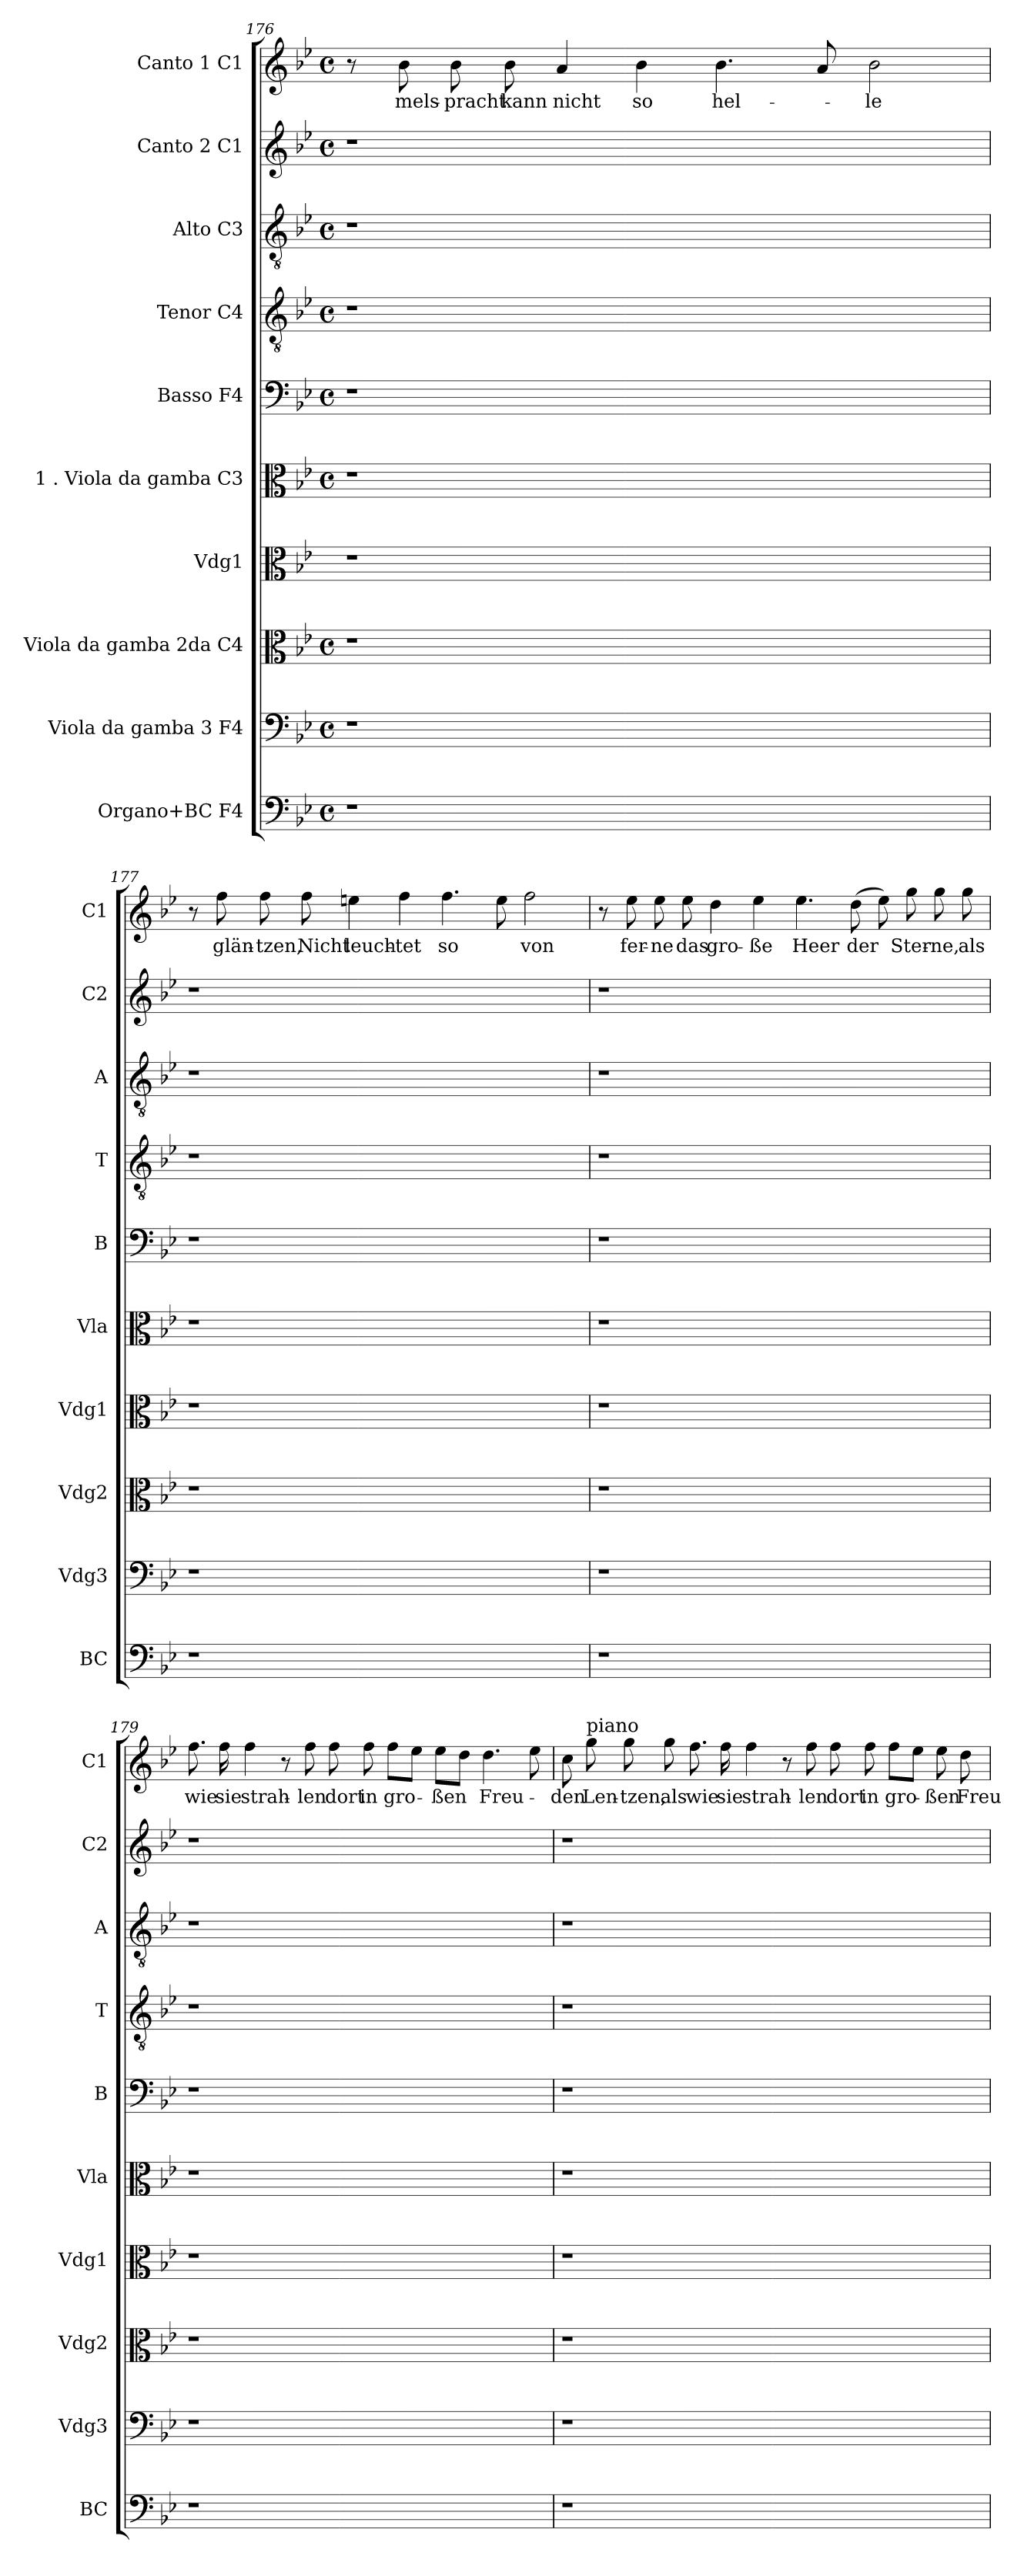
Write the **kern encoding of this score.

**kern	**kern	**kern	**kern	**kern	**kern	**kern	**kern	**kern	**kern	**text
*part10	*part9	*part8	*part7	*part6	*part5	*part4	*part3	*part2	*part1	*part1
*staff10	*staff9	*staff8	*staff7	*staff6	*staff5	*staff4	*staff3	*staff2	*staff1	*staff1
*I"Organo+BC F4	*I"Viola da gamba 3 F4	*I"Viola da gamba 2da C4	*I"Vdg1	*I"1 . Viola da gamba C3	*I"Basso F4	*I"Tenor C4	*I"Alto C3	*I"Canto 2 C1	*I"Canto 1 C1	*
*I'BC	*I'Vdg3	*I'Vdg2	*I'Vdg1	*I'Vla	*I'B	*I'T	*I'A	*I'C2	*I'C1	*
*clefF4	*clefF4	*clefC3	*clefC3	*clefC3	*clefF4	*clefGv2	*clefGv2	*clefG2	*clefG2	*
*k[b-e-]	*k[b-e-]	*k[b-e-]	*k[b-e-]	*k[b-e-]	*k[b-e-]	*k[b-e-]	*k[b-e-]	*k[b-e-]	*k[b-e-]	*
*B-:	*B-:	*B-:	*B-:	*B-:	*B-:	*B-:	*B-:	*B-:	*B-:	*
*M4/4	*M4/4	*M4/4	*	*M4/4	*M4/4	*M4/4	*M4/4	*M4/4	*M4/4	*
*met(c)	*met(c)	*met(c)	*	*met(c)	*met(c)	*met(c)	*met(c)	*met(c)	*met(c)	*
=176	=176	=176	=176	=176	=176	=176	=176	=176	=176	=176
1r	1r	1r	1r	1r	1r	1r	1r	1r	8r	.
!	!	!	!	!	!	!	!	!	!	!LO:LY:b
.	.	.	.	.	.	.	.	.	8b-\	-mels-
!	!	!	!	!	!	!	!	!	!	!LO:LY:b
.	.	.	.	.	.	.	.	.	8b-\	-pracht
!	!	!	!	!	!	!	!	!	!	!LO:LY:b
.	.	.	.	.	.	.	.	.	8b-\	kann
!	!	!	!	!	!	!	!	!	!	!LO:LY:b
.	.	.	.	.	.	.	.	.	4a/	nicht
!	!	!	!	!	!	!	!	!	!	!LO:LY:b
.	.	.	.	.	.	.	.	.	4b-\	so
!	!	!	!	!	!	!	!	!	!	!LO:LY:b
1ryy	1ryy	1ryy	1ryy	1ryy	1ryy	1ryy	1ryy	1ryy	4.b-\	hel-
.	.	.	.	.	.	.	.	.	8a/	.
!	!	!	!	!	!	!	!	!	!	!LO:LY:b
.	.	.	.	.	.	.	.	.	2b-\	-le
!!LO:LB:g=z
=177	=177	=177	=177	=177	=177	=177	=177	=177	=177	=177
1r	1r	1r	1r	1r	1r	1r	1r	1r	8r	.
!	!	!	!	!	!	!	!	!	!	!LO:LY:b
.	.	.	.	.	.	.	.	.	8ff\	glän-
!	!	!	!	!	!	!	!	!	!	!LO:LY:b
.	.	.	.	.	.	.	.	.	8ff\	-tzen,
!	!	!	!	!	!	!	!	!	!	!LO:LY:b
.	.	.	.	.	.	.	.	.	8ff\	Nicht
!	!	!	!	!	!	!	!	!	!	!LO:LY:b
.	.	.	.	.	.	.	.	.	4een\	leuch-
!	!	!	!	!	!	!	!	!	!	!LO:LY:b
.	.	.	.	.	.	.	.	.	4ff\	-tet
!	!	!	!	!	!	!	!	!	!	!LO:LY:b
1ryy	1ryy	1ryy	1ryy	1ryy	1ryy	1ryy	1ryy	1ryy	4.ff\	so
.	.	.	.	.	.	.	.	.	8ee\	.
!	!	!	!	!	!	!	!	!	!	!LO:LY:b
.	.	.	.	.	.	.	.	.	2ff\	von
=178	=178	=178	=178	=178	=178	=178	=178	=178	=178	=178
1r	1r	1r	1r	1r	1r	1r	1r	1r	8r	.
!	!	!	!	!	!	!	!	!	!	!LO:LY:b
.	.	.	.	.	.	.	.	.	8ee-\	fer-
!	!	!	!	!	!	!	!	!	!	!LO:LY:b
.	.	.	.	.	.	.	.	.	8ee-\	-ne
!	!	!	!	!	!	!	!	!	!	!LO:LY:b
.	.	.	.	.	.	.	.	.	8ee-\	das
!	!	!	!	!	!	!	!	!	!	!LO:LY:b
.	.	.	.	.	.	.	.	.	4dd\	gro-
!	!	!	!	!	!	!	!	!	!	!LO:LY:b
.	.	.	.	.	.	.	.	.	4ee-\	-ße
!	!	!	!	!	!	!	!	!	!	!LO:LY:b
1ryy	1ryy	1ryy	1ryy	1ryy	1ryy	1ryy	1ryy	1ryy	4.ee-\	Heer
!	!	!	!	!	!	!	!	!	!	!LO:LY:b
.	.	.	.	.	.	.	.	.	(>8dd\	der
.	.	.	.	.	.	.	.	.	8ee-\)	.
!	!	!	!	!	!	!	!	!	!	!LO:LY:b
.	.	.	.	.	.	.	.	.	8gg\	Ster-
!	!	!	!	!	!	!	!	!	!	!LO:LY:b
.	.	.	.	.	.	.	.	.	8gg\	-ne,
!	!	!	!	!	!	!	!	!	!	!LO:LY:b
.	.	.	.	.	.	.	.	.	8gg\	als
!!LO:LB:g=z
=179	=179	=179	=179	=179	=179	=179	=179	=179	=179	=179
!	!	!	!	!	!	!	!	!	!	!LO:LY:b
1r	1r	1r	1r	1r	1r	1r	1r	1r	8.ff\	wie
!	!	!	!	!	!	!	!	!	!	!LO:LY:b
.	.	.	.	.	.	.	.	.	16ff\	sie
!	!	!	!	!	!	!	!	!	!	!LO:LY:b
.	.	.	.	.	.	.	.	.	4ff\	strah-
.	.	.	.	.	.	.	.	.	8r	.
!	!	!	!	!	!	!	!	!	!	!LO:LY:b
.	.	.	.	.	.	.	.	.	8ff\	-len
!	!	!	!	!	!	!	!	!	!	!LO:LY:b
.	.	.	.	.	.	.	.	.	8ff\	dort
!	!	!	!	!	!	!	!	!	!	!LO:LY:b
.	.	.	.	.	.	.	.	.	8ff\	in
!	!	!	!	!	!	!	!	!	!	!LO:LY:b
1ryy	1ryy	1ryy	1ryy	1ryy	1ryy	1ryy	1ryy	1ryy	8ff\L	gro-
.	.	.	.	.	.	.	.	.	8ee-\J	.
!	!	!	!	!	!	!	!	!	!	!LO:LY:b
.	.	.	.	.	.	.	.	.	8ee-\L	-ßen
.	.	.	.	.	.	.	.	.	8dd\J	.
!	!	!	!	!	!	!	!	!	!	!LO:LY:b
.	.	.	.	.	.	.	.	.	4.dd\	Freu-
.	.	.	.	.	.	.	.	.	8ee-\	.
=180	=180	=180	=180	=180	=180	=180	=180	=180	=180	=180
!	!	!	!	!	!	!	!	!	!	!LO:LY:b
1r	1r	1r	1r	1r	1r	1r	1r	1r	8cc\	-den
!	!	!	!	!	!	!	!	!	!LO:TX:a:t=piano	!
!	!	!	!	!	!	!	!	!	!	!LO:LY:b
.	.	.	.	.	.	.	.	.	8gg\	Len-
!	!	!	!	!	!	!	!	!	!	!LO:LY:b
.	.	.	.	.	.	.	.	.	8gg\	-tzen,
!	!	!	!	!	!	!	!	!	!	!LO:LY:b
.	.	.	.	.	.	.	.	.	8gg\	als
!	!	!	!	!	!	!	!	!	!	!LO:LY:b
.	.	.	.	.	.	.	.	.	8.ff\	wie
!	!	!	!	!	!	!	!	!	!	!LO:LY:b
.	.	.	.	.	.	.	.	.	16ff\	sie
!	!	!	!	!	!	!	!	!	!	!LO:LY:b
.	.	.	.	.	.	.	.	.	4ff\	strah-
1ryy	1ryy	1ryy	1ryy	1ryy	1ryy	1ryy	1ryy	1ryy	8r	.
!	!	!	!	!	!	!	!	!	!	!LO:LY:b
.	.	.	.	.	.	.	.	.	8ff\	-len
!	!	!	!	!	!	!	!	!	!	!LO:LY:b
.	.	.	.	.	.	.	.	.	8ff\	dort
!	!	!	!	!	!	!	!	!	!	!LO:LY:b
.	.	.	.	.	.	.	.	.	8ff\	in
!	!	!	!	!	!	!	!	!	!	!LO:LY:b
.	.	.	.	.	.	.	.	.	8ff\L	gro-
.	.	.	.	.	.	.	.	.	8ee-\J	.
!	!	!	!	!	!	!	!	!	!	!LO:LY:b
.	.	.	.	.	.	.	.	.	8ee-\	-ßen
!	!	!	!	!	!	!	!	!	!	!LO:LY:b
.	.	.	.	.	.	.	.	.	8dd\	Freu-
=	=	=	=	=	=	=	=	=	=	=
*-	*-	*-	*-	*-	*-	*-	*-	*-	*-	*-
